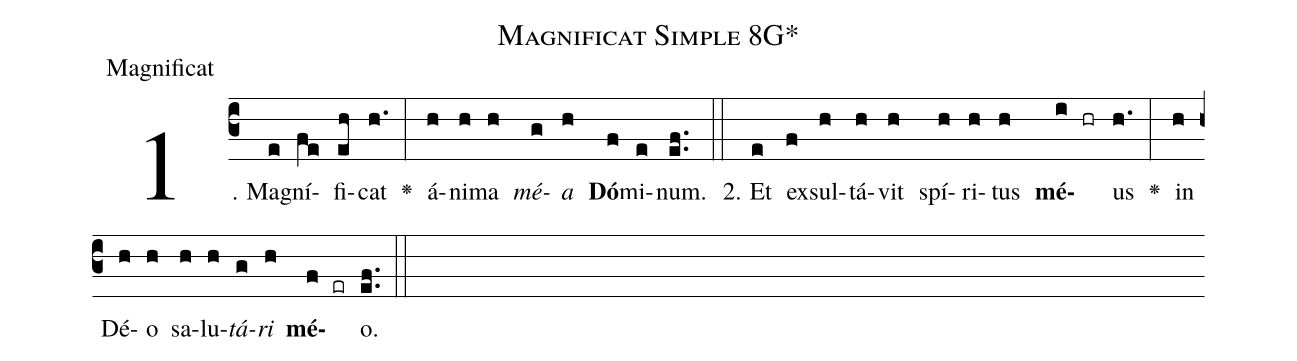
name: Magnificat Simple 8G*;
office-part: Magnificat;
%%
% The syntax in this part is called gabc. Please refer to http://home.gna.org/gregorio/gabc/#basis

(c3)1. M{a}(e)gní(fe)fi(eh)cat(h.) <v>\greheightstar</v>(:) á(h)ni(h)ma(h) <i>mé</i>(g)<i>a</i>(h) <b>Dó</b>(f)mi(e)num.(ef..) (::)
2. Et(e) ex(f)sul(h)tá(h)vit(h) spí(h)ri(h)tus(h) <b>mé</b>(i hr)us(h.) <v>\greheightstar</v>(:) in(h) Dé(h)o(h) sa(h)lu(h)<i>tá</i>(g)<i>ri</i>(h) <b>mé</b>(f er)o.(ef..) (::)

%E(j) u(j) o(i) u(j) a(h) e.(gh..)

%Mediant of 1 accent
%Termination of 1 accent with 2 preperatory syllables
